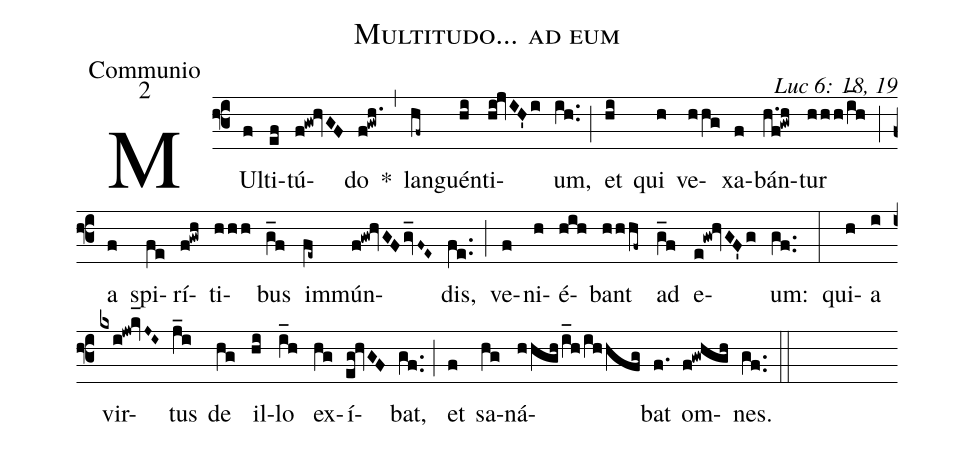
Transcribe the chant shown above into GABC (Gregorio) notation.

name: Multitudo... ad eum;
office-part: Communio;
mode: 2;
commentary: Luc 6: 18, 19;
%%
(f3) MUl(f)ti(ef)tú(f!gw!hvGF)do(f!gwh.) *(,)
lan(hf~)guén(hi)ti(hi!jvIH'i)um,(ih..) (;) et(hi) qui(h) ve(hhg)xa(f)bán(h.f!gwh)tur(hhh/i_h) (;) a(f) spi(fe)rí(f!gwh)ti(hhh)bus(g_f) im(fe~)mún(f!gw!hvGFgv_F~E~)dis,(fe..) (;) ve(f)ni(h)é(hih)bant(hhhf~) ad(g_f) e(e!gw!hvGF'g)um:(gf..) (:)
qui(h)a(i) vir(kxi!jw!kv_[hl:1]J~I~)tus(j_i) de(hg) il(hi)lo(i_h) ex(hg)í(eg!hvGF)bat,(gf..) (;) et(f) sa(hg)ná(hhghi_h/ihhfg)bat(f.) om(f!gwhgh)nes.(gf..) (::)
